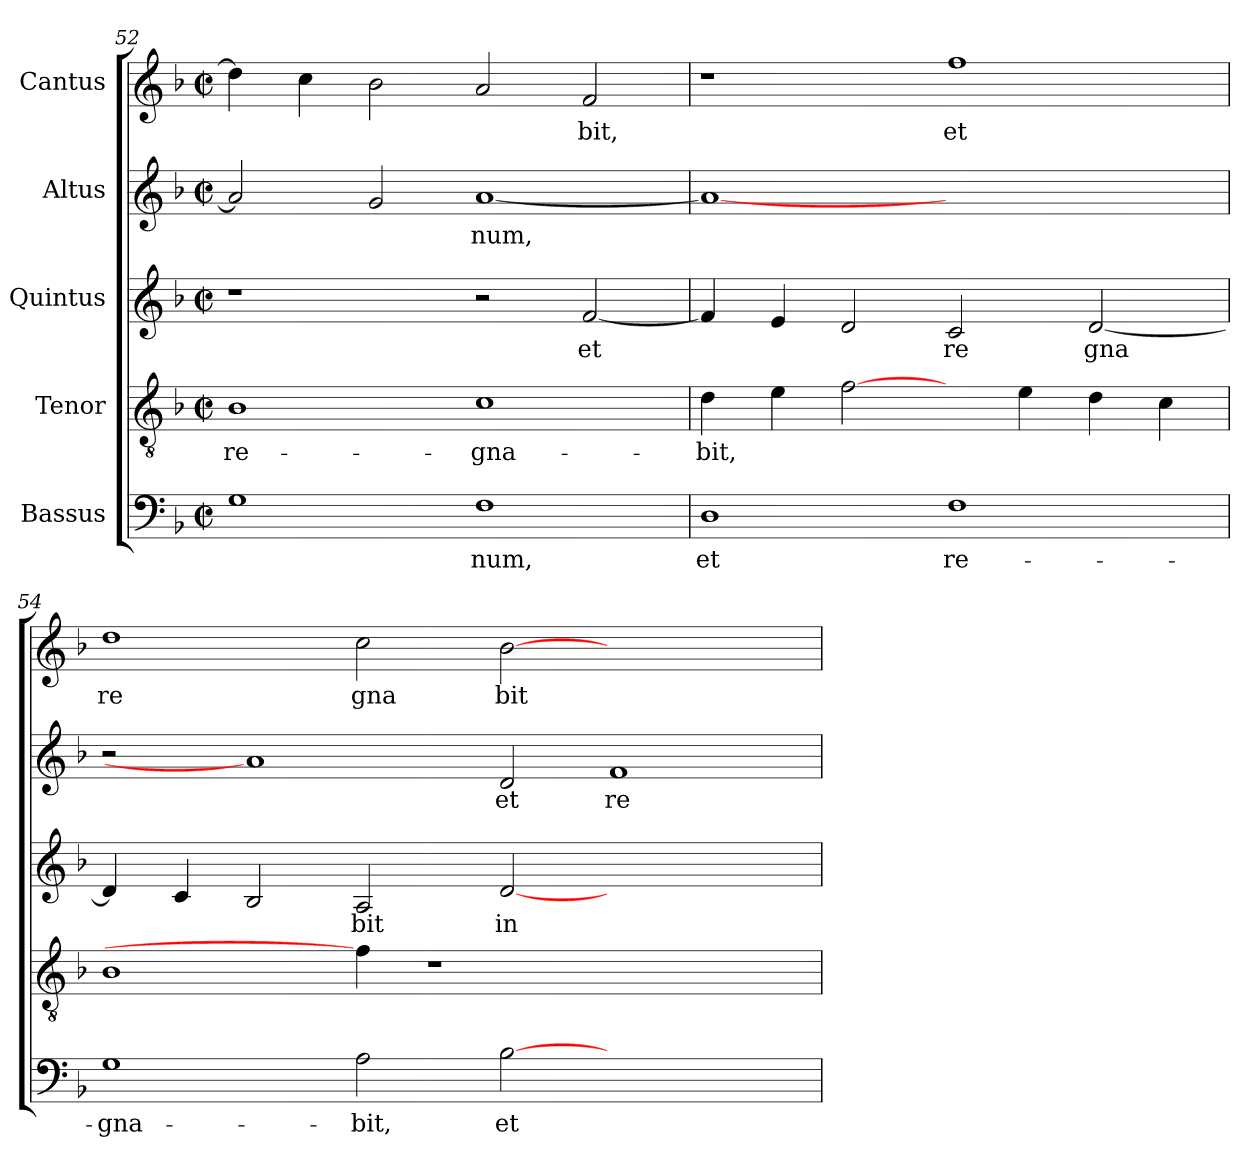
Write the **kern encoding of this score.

**kern	**text	**kern	**text	**kern	**text	**kern	**text	**kern	**text
*part5	*part5	*part4	*part4	*part3	*part3	*part2	*part2	*part1	*part1
*staff5	*staff5	*staff4	*staff4	*staff3	*staff3	*staff2	*staff2	*staff1	*staff1
*I"Bassus	*	*I"Tenor	*	*I"Quintus	*	*I"Altus	*	*I"Cantus	*
*clefF4	*	*clefGv2	*	*clefG2	*	*clefG2	*	*clefG2	*
*k[b-]	*	*k[b-]	*	*k[b-]	*	*k[b-]	*	*k[b-]	*
*F:	*	*F:	*	*F:	*	*F:	*	*F:	*
*M2/2	*	*M2/2	*	*M2/2	*	*M2/2	*	*M2/2	*
*met(c|)	*	*met(c|)	*	*met(c|)	*	*met(c|)	*	*met(c|)	*
=52	=52	=52	=52	=52	=52	=52	=52	=52	=52
!	!LO:LY:b:cj	!	!LO:LY:b:cj	!	!	!	!LO:LY:b	!	!LO:LY:b:cj
1G	.	1B-	re-	1r	.	2a/]	.	4dd\]	.
!	!	!	!	!	!	!	!	!	!LO:LY:b:cj
.	.	.	.	.	.	.	.	4cc\	.
!	!	!	!	!	!	!	!LO:LY:b	!	!LO:LY:b:cj
.	.	.	.	.	.	2g/	.	2b-\	.
!	!LO:LY:b:cj	!	!LO:LY:b:cj	!	!	!	!LO:LY:b	!	!LO:LY:b:cj
1F	num,	1c	-gna-	2r	.	[>1a	num,	2a/	.
!	!	!	!	!	!LO:LY:b	!	!	!	!LO:LY:b:cj
.	.	.	.	[>2f/	et	.	.	2f/	bit,
!!LO:PB:g=z
=53	=53	=53	=53	=53	=53	=53	=53	=53	=53
!	!LO:LY:b:cj	!	!LO:LY:b:cj	!	!LO:LY:b	!	!LO:LY:b	!	!
1D	et	4d\	-bit,	4f/]	.	1a_	.	1r	.
!	!	!	!LO:LY:b:cj	!	!LO:LY:b	!	!	!	!
.	.	4e\	.	4e/	.	.	.	.	.
!	!	!	!LO:LY:b:cj	!	!LO:LY:b	!	!	!	!
.	.	[2f\	.	2d/	.	.	.	.	.
!	!LO:LY:b:cj	!	!	!	!LO:LY:b	!	!	!	!LO:LY:b:cj
1F	re-	4ryy	.	2c/	re	1ryy	.	1ff	et
!	!	!	!LO:LY:b:cj	!	!	!	!	!	!
.	.	4e\	.	.	.	.	.	.	.
!	!	!	!LO:LY:b:cj	!	!LO:LY:b	!	!	!	!
.	.	4d\	.	[<2d/	gna	.	.	.	.
!	!	!	!LO:LY:b:cj	!	!	!	!	!	!
.	.	4c\	.	.	.	.	.	.	.
=54	=54	=54	=54	=54	=54	=54	=54	=54	=54
!	!LO:LY:b:cj	!	!LO:LY:b:cj	!	!LO:LY:b	!	!	!	!LO:LY:b:cj
1G	-gna-	1B-	.	4d/]	.	2r	.	1dd	re
!	!	!	!	!	!LO:LY:b	!	!	!	!
.	.	.	.	4c/	.	.	.	.	.
!	!	!	!	!	!LO:LY:b	!	!	!	!
.	.	.	.	2B-/	.	1a]	.	.	.
!	!LO:LY:b:cj	!	!	!	!LO:LY:b	!	!	!	!LO:LY:b:cj
2A\	-bit,	4f\]	.	2A/	bit	.	.	2cc\	gna
.	.	1r	.	.	.	.	.	.	.
!	!LO:LY:b:cj	!	!	!	!LO:LY:b	!	!LO:LY:b	!	!LO:LY:b:cj
[>2B-\	et	.	.	[<2d/	in	2d/	et	[>2b-\	bit
!	!	!	!	!	!	!	!LO:LY:b	!	!
1ryy	.	.	.	1ryy	.	1f	re	1ryy	.
.	.	2.ryy	.	.	.	.	.	.	.
=	=	=	=	=	=	=	=	=	=
*-	*-	*-	*-	*-	*-	*-	*-	*-	*-
